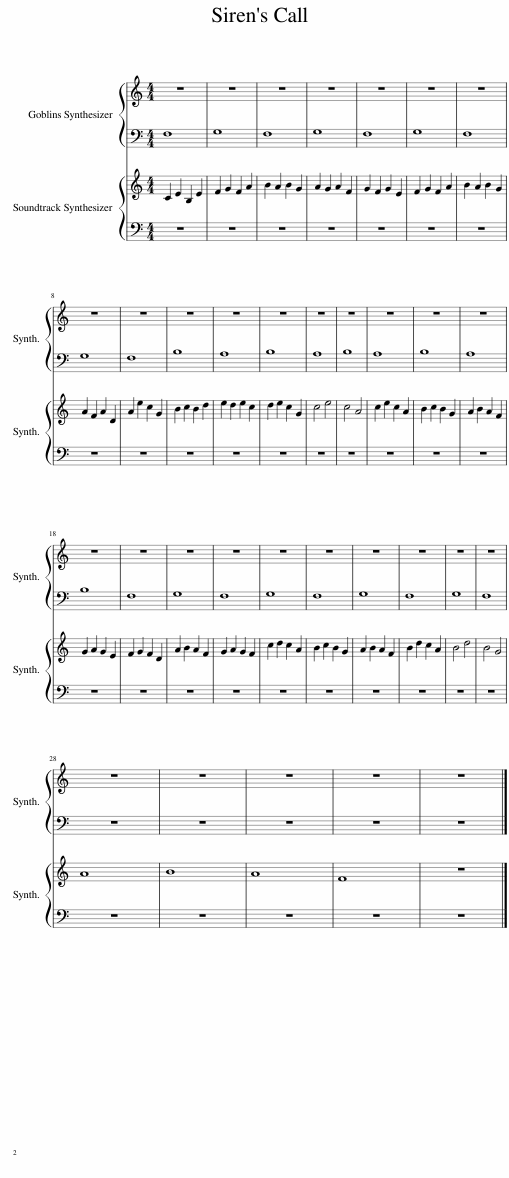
X:1
%%score 1 2
L:1/8
M:4/4
I:linebreak $
K:C
V:1 bass
V:2 treble
V:1
 F,8 | G,8 | F,8 | G,8 | F,8 | %5
 G,8 | F,8 |$ G,8 | F,8 | B,8 | %10
 A,8 | B,8 | A,8 | B,8 | A,8 | %15
 B,8 | A,8 |$ B,8 | F,8 | G,8 | %20
 F,8 | G,8 | F,8 | G,8 | F,8 | %25
 G,8 | F,8 |$ z8 | z8 | z8 | %30
 z8 | z8 |] %32
V:2
 C2 E2 B,2 E2 | F2 G2 F2 A2 | B2 A2 B2 G2 | A2 G2 A2 F2 | G2 F2 G2 E2 | %5
 F2 G2 F2 A2 | B2 A2 B2 G2 |$ A2 F2 A2 D2 | A2 e2 c2 G2 | B2 c2 B2 d2 | %10
 e2 d2 e2 c2 | d2 e2 c2 G2 | c4 e4 | c4 A4 | c2 e2 c2 A2 | %15
 B2 c2 B2 G2 | A2 B2 A2 F2 |$ G2 A2 G2 E2 | F2 G2 F2 D2 | A2 B2 A2 F2 | %20
 G2 A2 G2 F2 | c2 d2 c2 A2 | B2 c2 B2 G2 | A2 B2 A2 F2 | B2 d2 c2 A2 | %25
 B4 d4 | B4 G4 |$ A8 | B8 | A8 | %30
 F8 | z8 |] %32
